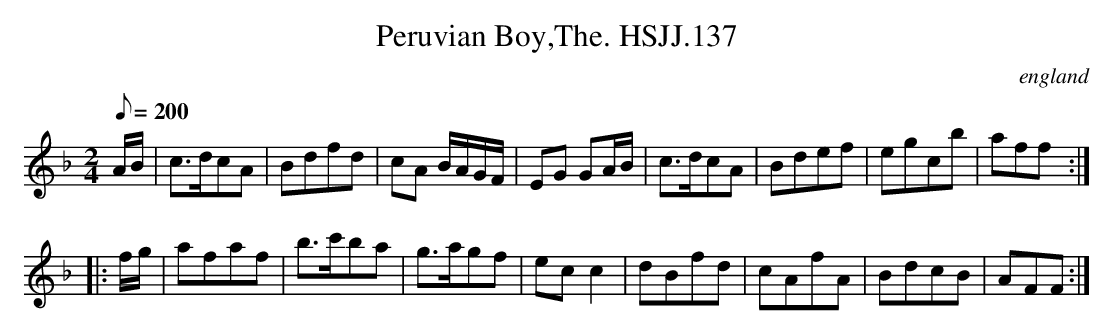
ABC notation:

X:1
T:Peruvian Boy,The. HSJJ.137
O:england
M:2/4
L:1/8
Q:200
K:F
A/B/|c>dcA|Bdfd|cA B/A/G/F/|EG GA/B/|c>dcA|Bdef|egcb|aff:|
|:f/g/|afaf|b>c'ba|g>agf|ecc2|dBfd|cAfA|BdcB|AFF:|]
